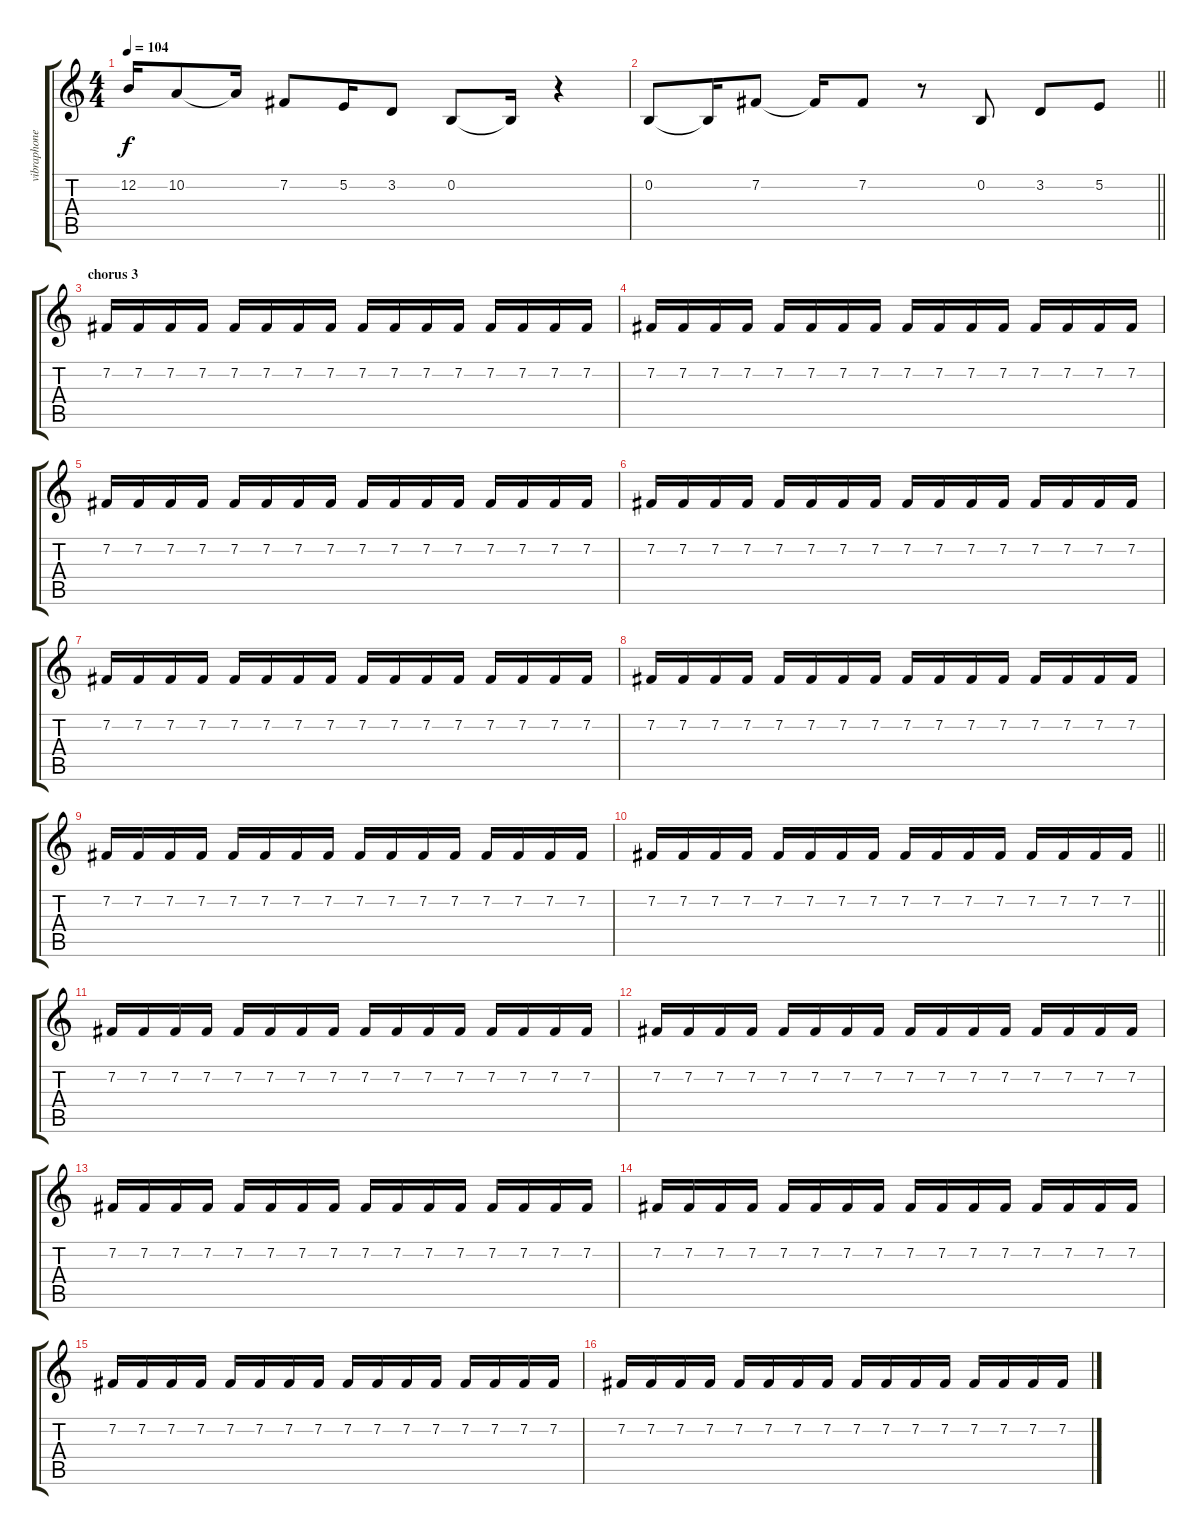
\track ("vibraphone" "vibraphone") {instrument vibraphone}
\staff {score tabs}
\tuning (E4 B3 G3 D3 A2 E2) {hide}
\ts (4 4)
\tempo 104
\clef g2
\ks c
12.2.16{dy f} 10.2.8 10.2{t}.16 7.2.8 5.2.16 3.2.8 0.2.8 0.2{t}.16 r.4 |
\barLineRight lightlight
0.2.8 0.2{t}.16 7.2.8 7.2{t}.16 7.2.8 r.8 0.2.8 3.2.8 5.2.8 |
\section ("" "chorus 3")
7.2.16{volume 6} 7.2.16 7.2.16 7.2.16 7.2.16 7.2.16 7.2.16 7.2.16 7.2.16 7.2.16 7.2.16 7.2.16 7.2.16 7.2.16 7.2.16 7.2.16 |
7.2.16 7.2.16 7.2.16 7.2.16 7.2.16 7.2.16 7.2.16 7.2.16 7.2.16 7.2.16 7.2.16 7.2.16 7.2.16 7.2.16 7.2.16 7.2.16 |
7.2.16 7.2.16 7.2.16 7.2.16 7.2.16 7.2.16 7.2.16 7.2.16 7.2.16 7.2.16 7.2.16 7.2.16 7.2.16 7.2.16 7.2.16 7.2.16 |
7.2.16 7.2.16 7.2.16 7.2.16 7.2.16 7.2.16 7.2.16 7.2.16 7.2.16 7.2.16 7.2.16 7.2.16 7.2.16 7.2.16 7.2.16 7.2.16 |
7.2.16 7.2.16 7.2.16 7.2.16 7.2.16 7.2.16 7.2.16 7.2.16 7.2.16 7.2.16 7.2.16 7.2.16 7.2.16 7.2.16 7.2.16 7.2.16 |
7.2.16 7.2.16 7.2.16 7.2.16 7.2.16 7.2.16 7.2.16 7.2.16 7.2.16 7.2.16 7.2.16 7.2.16 7.2.16 7.2.16 7.2.16 7.2.16 |
7.2.16 7.2.16 7.2.16 7.2.16 7.2.16 7.2.16 7.2.16 7.2.16 7.2.16 7.2.16 7.2.16 7.2.16 7.2.16 7.2.16 7.2.16 7.2.16 |
\barLineRight lightlight
7.2.16 7.2.16 7.2.16 7.2.16 7.2.16 7.2.16 7.2.16 7.2.16 7.2.16 7.2.16 7.2.16 7.2.16 7.2.16 7.2.16 7.2.16 7.2.16 |
7.2.16 7.2.16 7.2.16 7.2.16 7.2.16 7.2.16 7.2.16 7.2.16 7.2.16 7.2.16 7.2.16 7.2.16 7.2.16 7.2.16 7.2.16 7.2.16 |
7.2.16 7.2.16 7.2.16 7.2.16 7.2.16 7.2.16 7.2.16 7.2.16 7.2.16 7.2.16 7.2.16 7.2.16 7.2.16 7.2.16 7.2.16 7.2.16 |
7.2.16 7.2.16 7.2.16 7.2.16 7.2.16 7.2.16 7.2.16 7.2.16 7.2.16 7.2.16 7.2.16 7.2.16 7.2.16 7.2.16 7.2.16 7.2.16 |
7.2.16 7.2.16 7.2.16 7.2.16 7.2.16 7.2.16 7.2.16 7.2.16 7.2.16 7.2.16 7.2.16 7.2.16 7.2.16 7.2.16 7.2.16 7.2.16 |
7.2.16 7.2.16 7.2.16 7.2.16 7.2.16 7.2.16 7.2.16 7.2.16 7.2.16 7.2.16 7.2.16 7.2.16 7.2.16 7.2.16 7.2.16 7.2.16 |
7.2.16 7.2.16 7.2.16 7.2.16 7.2.16 7.2.16 7.2.16 7.2.16 7.2.16 7.2.16 7.2.16 7.2.16 7.2.16 7.2.16 7.2.16 7.2.16
